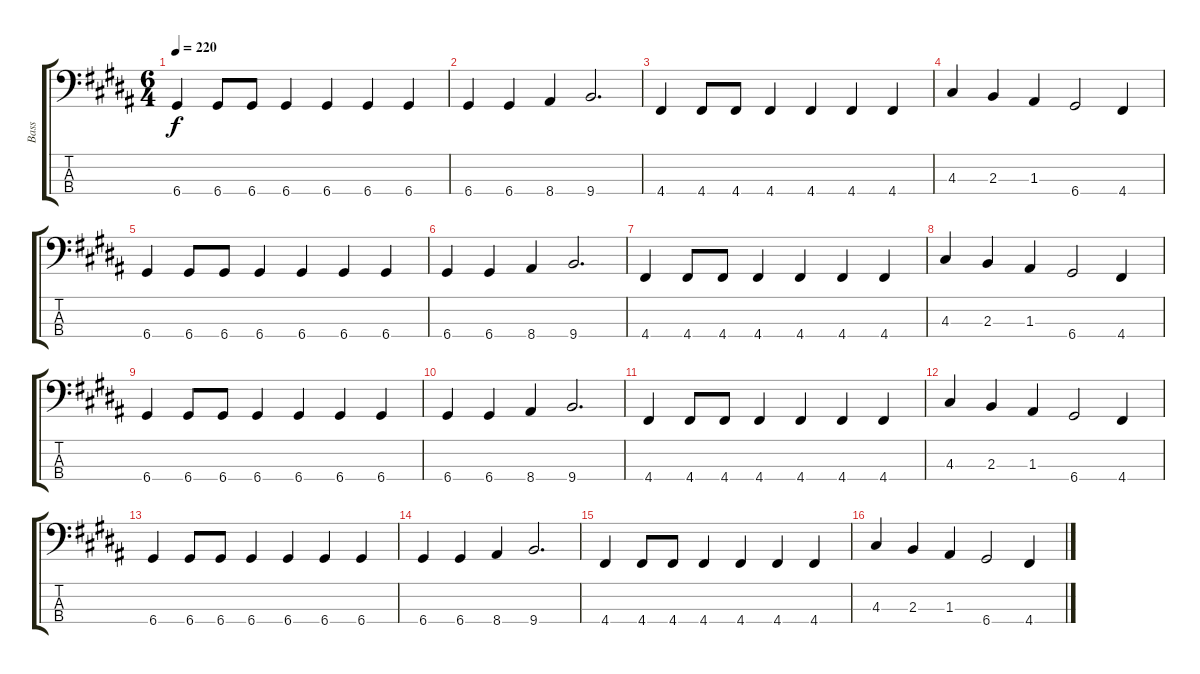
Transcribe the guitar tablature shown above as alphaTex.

\track ("Bass" "Bass") {instrument electricbassfinger}
\staff {score tabs}
\tuning (G2 D2 A1 D1) {hide}
\ts (6 4)
\tempo 220
\clef f4
\ks g#minor
6.4.4{dy f} 6.4.8 6.4.8 6.4.4 6.4.4 6.4.4 6.4.4 |
6.4.4 6.4.4 8.4.4 9.4.2{d} |
4.4.4 4.4.8 4.4.8 4.4.4 4.4.4 4.4.4 4.4.4 |
4.3.4 2.3.4 1.3.4 6.4.2 4.4.4 |
6.4.4 6.4.8 6.4.8 6.4.4 6.4.4 6.4.4 6.4.4 |
6.4.4 6.4.4 8.4.4 9.4.2{d} |
4.4.4 4.4.8 4.4.8 4.4.4 4.4.4 4.4.4 4.4.4 |
4.3.4 2.3.4 1.3.4 6.4.2 4.4.4 |
6.4.4 6.4.8 6.4.8 6.4.4 6.4.4 6.4.4 6.4.4 |
6.4.4 6.4.4 8.4.4 9.4.2{d} |
4.4.4 4.4.8 4.4.8 4.4.4 4.4.4 4.4.4 4.4.4 |
4.3.4 2.3.4 1.3.4 6.4.2 4.4.4 |
6.4.4 6.4.8 6.4.8 6.4.4 6.4.4 6.4.4 6.4.4 |
6.4.4 6.4.4 8.4.4 9.4.2{d} |
4.4.4 4.4.8 4.4.8 4.4.4 4.4.4 4.4.4 4.4.4 |
4.3.4 2.3.4 1.3.4 6.4.2 4.4.4
